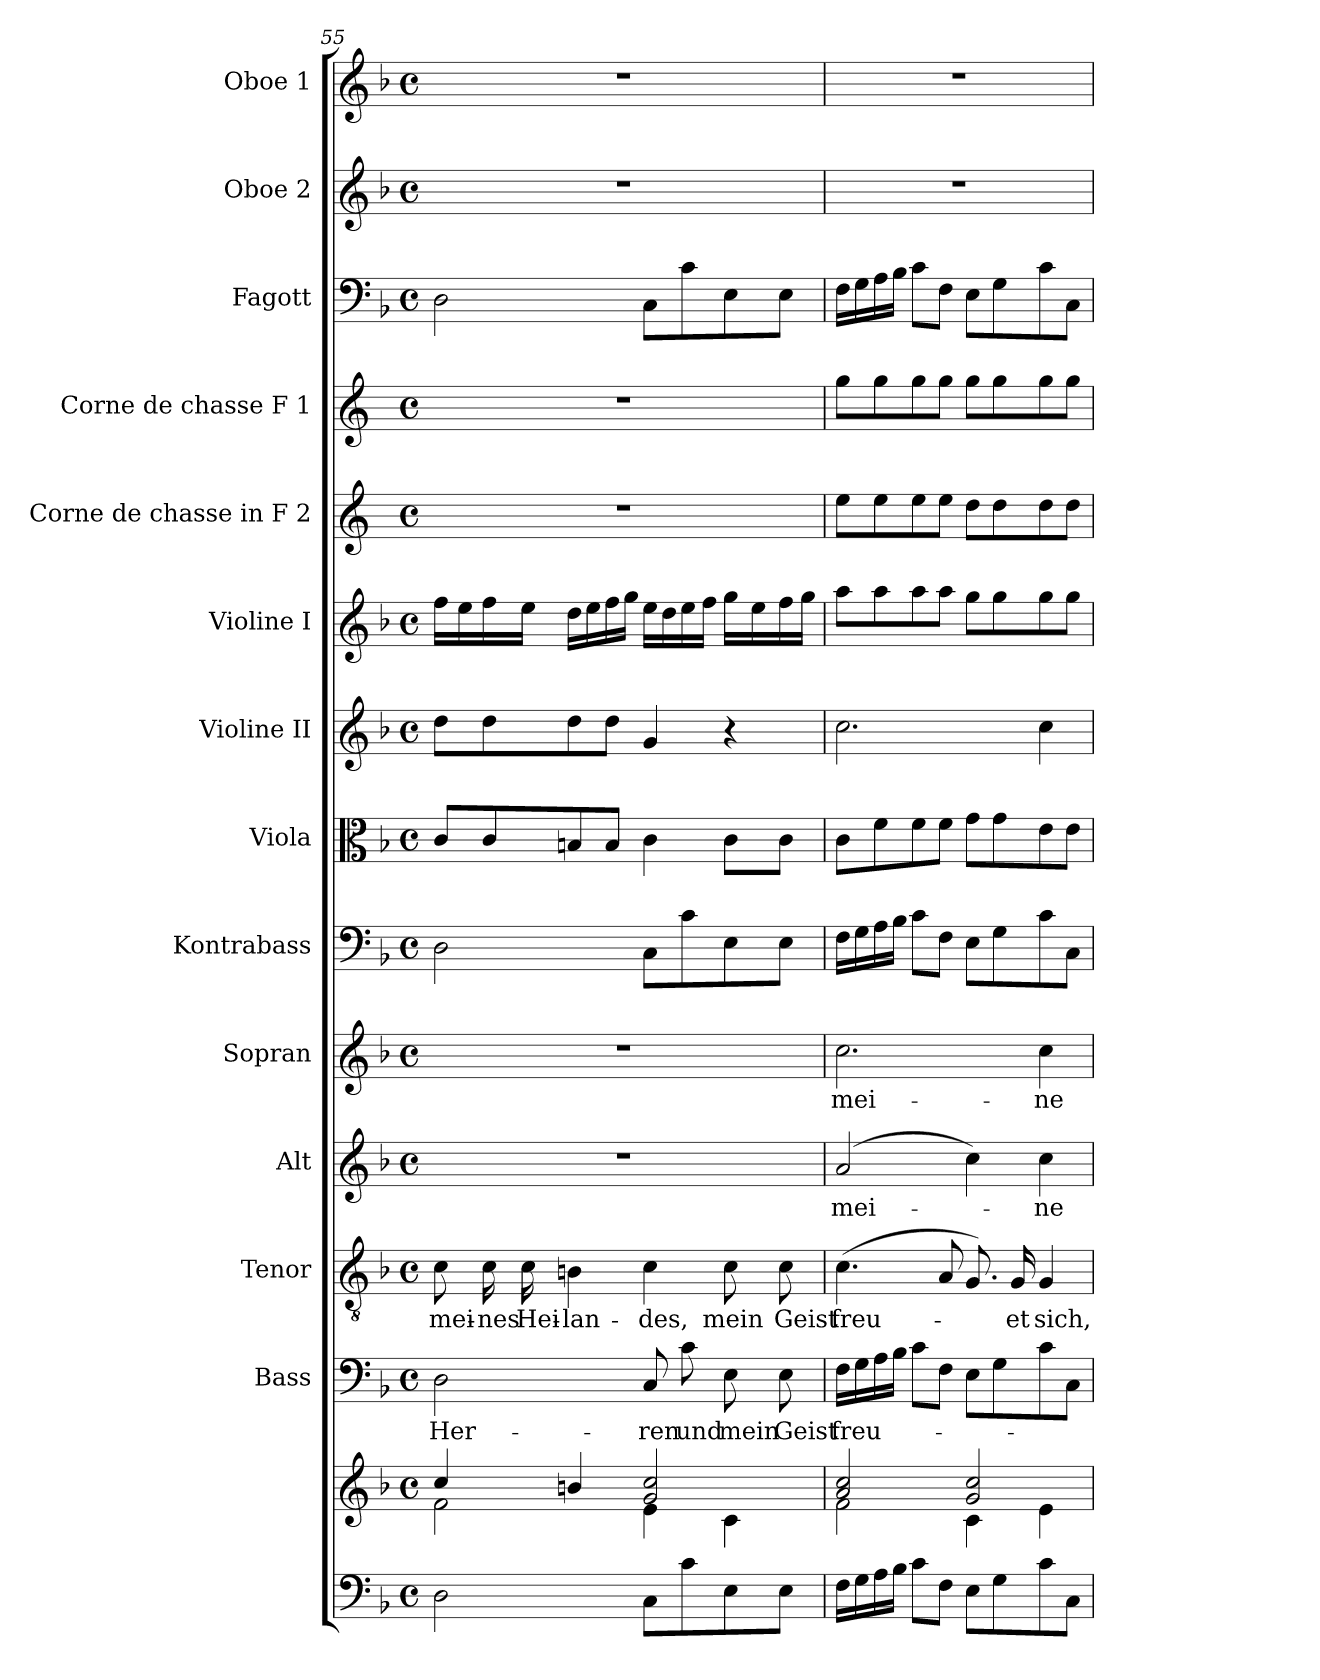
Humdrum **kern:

**kern	**kern	**kern	**text	**kern	**text	**kern	**text	**kern	**text	**kern	**kern	**kern	**kern	**kern	**kern	**kern	**kern	**kern
*part14	*part14	*part13	*part13	*part12	*part12	*part11	*part11	*part10	*part10	*part9	*part8	*part7	*part6	*part5	*part4	*part3	*part2	*part1
*staff15	*staff14	*staff13	*staff13	*staff12	*staff12	*staff11	*staff11	*staff10	*staff10	*staff9	*staff8	*staff7	*staff6	*staff5	*staff4	*staff3	*staff2	*staff1
*	*	*I"Bass	*	*I"Tenor	*	*I"Alt	*	*I"Sopran	*	*I"Kontrabass	*I"Viola	*I"Violine II	*I"Violine I	*I"Corne de chasse in F 2	*I"Corne de chasse F 1	*I"Fagott	*I"Oboe 2	*I"Oboe 1
*	*	*I'B.	*	*I'T.	*	*I'A.	*	*I'S.	*	*I'Kb.	*I'Vla.	*I'Vl. II	*I'Vl. I	*	*	*I'Fg.	*I'Ob. 2	*I'Ob. 1
!!LO:PB:g=z
*clefF4	*clefG2	*clefF4	*	*clefGv2	*	*clefG2	*	*clefG2	*	*clefF4	*clefC3	*clefG2	*clefG2	*clefG2	*clefG2	*clefF4	*clefG2	*clefG2
*	*	*	*	*	*	*	*	*	*	*ITrd7c12	*	*	*	*ITrd4c7	*ITrd4c7	*	*	*
*k[b-]	*k[b-]	*k[b-]	*	*k[b-]	*	*k[b-]	*	*k[b-]	*	*k[b-]	*k[b-]	*k[b-]	*k[b-]	*k[b-]	*k[b-]	*k[b-]	*k[b-]	*k[b-]
*F:	*F:	*F:	*	*F:	*	*F:	*	*F:	*	*F:	*F:	*F:	*F:	*F:	*F:	*F:	*F:	*F:
*M4/4	*M4/4	*M4/4	*	*M4/4	*	*M4/4	*	*M4/4	*	*M4/4	*M4/4	*M4/4	*M4/4	*M4/4	*M4/4	*M4/4	*M4/4	*M4/4
*met(c)	*met(c)	*met(c)	*	*met(c)	*	*met(c)	*	*met(c)	*	*met(c)	*met(c)	*met(c)	*met(c)	*met(c)	*met(c)	*met(c)	*met(c)	*met(c)
=55	=55	=55	=55	=55	=55	=55	=55	=55	=55	=55	=55	=55	=55	=55	=55	=55	=55	=55
*	*^	*	*	*	*	*	*	*	*	*	*	*	*	*	*	*	*	*
!	!	!	!	!LO:LY:b	!	!LO:LY:b	!	!	!	!	!	!	!	!	!	!	!	!	!
2D\	4cc/	2f\	2D\	Her-	8c\	mei-	1r	.	1r	.	2DD\	8c/L	8dd\L	16ff\LL	1r	1r	2D\	1r	1r
.	.	.	.	.	.	.	.	.	.	.	.	.	.	16ee\	.	.	.	.	.
!	!	!	!	!	!	!LO:LY:b	!	!	!	!	!	!	!	!	!	!	!	!	!
.	.	.	.	.	16c\	-nes	.	.	.	.	.	8c/	8dd\	16ff\	.	.	.	.	.
!	!	!	!	!	!	!LO:LY:b	!	!	!	!	!	!	!	!	!	!	!	!	!
.	.	.	.	.	16c\	Hei-	.	.	.	.	.	.	.	16ee\JJ	.	.	.	.	.
!	!	!	!	!	!	!LO:LY:b	!	!	!	!	!	!	!	!	!	!	!	!	!
.	4bn/	.	.	.	4Bn\	-lan-	.	.	.	.	.	8Bn/	8dd\	16dd\LL	.	.	.	.	.
.	.	.	.	.	.	.	.	.	.	.	.	.	.	16ee\	.	.	.	.	.
.	.	.	.	.	.	.	.	.	.	.	.	8B/J	8dd\J	16ff\	.	.	.	.	.
.	.	.	.	.	.	.	.	.	.	.	.	.	.	16gg\JJ	.	.	.	.	.
!	!	!	!	!LO:LY:b	!	!LO:LY:b	!	!	!	!	!	!	!	!	!	!	!	!	!
8C\L	2g/ 2cc/	4e\	8C/	-ren	4c\	-des,	.	.	.	.	8CC\L	4c\	4g/	16ee\LL	.	.	8C\L	.	.
.	.	.	.	.	.	.	.	.	.	.	.	.	.	16dd\	.	.	.	.	.
!	!	!	!	!LO:LY:b	!	!	!	!	!	!	!	!	!	!	!	!	!	!	!
8c\	.	.	8c\	und	.	.	.	.	.	.	8C\	.	.	16ee\	.	.	8c\	.	.
.	.	.	.	.	.	.	.	.	.	.	.	.	.	16ff\JJ	.	.	.	.	.
!	!	!	!	!LO:LY:b	!	!LO:LY:b	!	!	!	!	!	!	!	!	!	!	!	!	!
8E\	.	4c\	8E\	mein	8c\	mein	.	.	.	.	8EE\	8c\L	4r	16gg\LL	.	.	8E\	.	.
.	.	.	.	.	.	.	.	.	.	.	.	.	.	16ee\	.	.	.	.	.
!	!	!	!	!LO:LY:b	!	!LO:LY:b	!	!	!	!	!	!	!	!	!	!	!	!	!
8E\J	.	.	8E\	Geist	8c\	Geist	.	.	.	.	8EE\J	8c\J	.	16ff\	.	.	8E\J	.	.
.	.	.	.	.	.	.	.	.	.	.	.	.	.	16gg\JJ	.	.	.	.	.
=56	=56	=56	=56	=56	=56	=56	=56	=56	=56	=56	=56	=56	=56	=56	=56	=56	=56	=56	=56
!	!	!	!	!LO:LY:b	!	!LO:LY:b	!	!LO:LY:b	!	!LO:LY:b	!	!	!	!	!	!	!	!	!
16F\LL	2a/ 2cc/	2f\	16F\LL	freu-	(>4.c\	freu-	(2a/	mei-	2.cc\	mei-	16FF\LL	8c\L	2.cc\	8aa\L	8a\L	8cc\L	16F\LL	1r	1r
16G\	.	.	16G\	.	.	.	.	.	.	.	16GG\	.	.	.	.	.	16G\	.	.
16A\	.	.	16A\	.	.	.	.	.	.	.	16AA\	8f\	.	8aa\	8a\	8cc\	16A\	.	.
16B-\JJ	.	.	16B-\JJ	.	.	.	.	.	.	.	16BB-\JJ	.	.	.	.	.	16B-\JJ	.	.
8c\L	.	.	8c\L	.	.	.	.	.	.	.	8C\L	8f\	.	8aa\	8a\	8cc\	8c\L	.	.
8F\J	.	.	8F\J	.	8A/	.	.	.	.	.	8FF\J	8f\J	.	8aa\J	8a\J	8cc\J	8F\J	.	.
8E\L	2g/ 2cc/	4c\	8E\L	.	8.G/)	.	4cc\)	.	.	.	8EE\L	8g\L	.	8gg\L	8g\L	8cc\L	8E\L	.	.
8G\	.	.	8G\	.	.	.	.	.	.	.	8GG\	8g\	.	8gg\	8g\	8cc\	8G\	.	.
!	!	!	!	!	!	!LO:LY:b	!	!	!	!	!	!	!	!	!	!	!	!	!
.	.	.	.	.	16G/	-et	.	.	.	.	.	.	.	.	.	.	.	.	.
!	!	!	!	!	!	!LO:LY:b	!	!LO:LY:b	!	!LO:LY:b	!	!	!	!	!	!	!	!	!
8c\	.	4e\	8c\	.	4G/	sich,	4cc\	-ne	4cc\	-ne	8C\	8e\	4cc\	8gg\	8g\	8cc\	8c\	.	.
8C\J	.	.	8C\J	.	.	.	.	.	.	.	8CC\J	8e\J	.	8gg\J	8g\J	8cc\J	8C\J	.	.
*	*v	*v	*	*	*	*	*	*	*	*	*	*	*	*	*	*	*	*	*
=	=	=	=	=	=	=	=	=	=	=	=	=	=	=	=	=	=	=
*-	*-	*-	*-	*-	*-	*-	*-	*-	*-	*-	*-	*-	*-	*-	*-	*-	*-	*-
